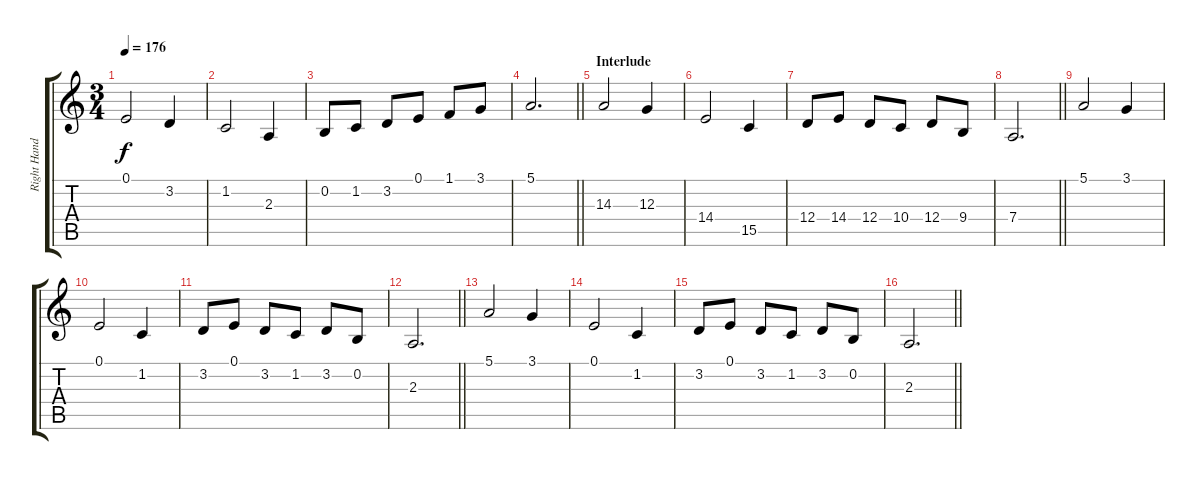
\track ("Right Hand" "Right Hand") {instrument stringensemble1}
\staff {score tabs}
\tuning (E4 B3 G3 D3 A2 E2) {hide}
\ts (3 4)
\tempo 176
\clef g2
\ks c
0.1.2{dy f} 3.2.4 |
1.2.2 2.3.4 |
0.2.8 1.2.8 3.2.8 0.1.8 1.1.8 3.1.8 |
\barLineRight lightlight
5.1.2{d} |
\section ("" "Interlude")
14.3.2 12.3.4 |
14.4.2 15.5.4 |
12.4.8 14.4.8 12.4.8 10.4.8 12.4.8 9.4.8 |
\barLineRight lightlight
7.4.2{d} |
5.1.2 3.1.4 |
0.1.2 1.2.4 |
3.2.8 0.1.8 3.2.8 1.2.8 3.2.8 0.2.8 |
\barLineRight lightlight
2.3.2{d} |
5.1.2 3.1.4 |
0.1.2 1.2.4 |
3.2.8 0.1.8 3.2.8 1.2.8 3.2.8 0.2.8 |
\barLineRight lightlight
2.3.2{d}
